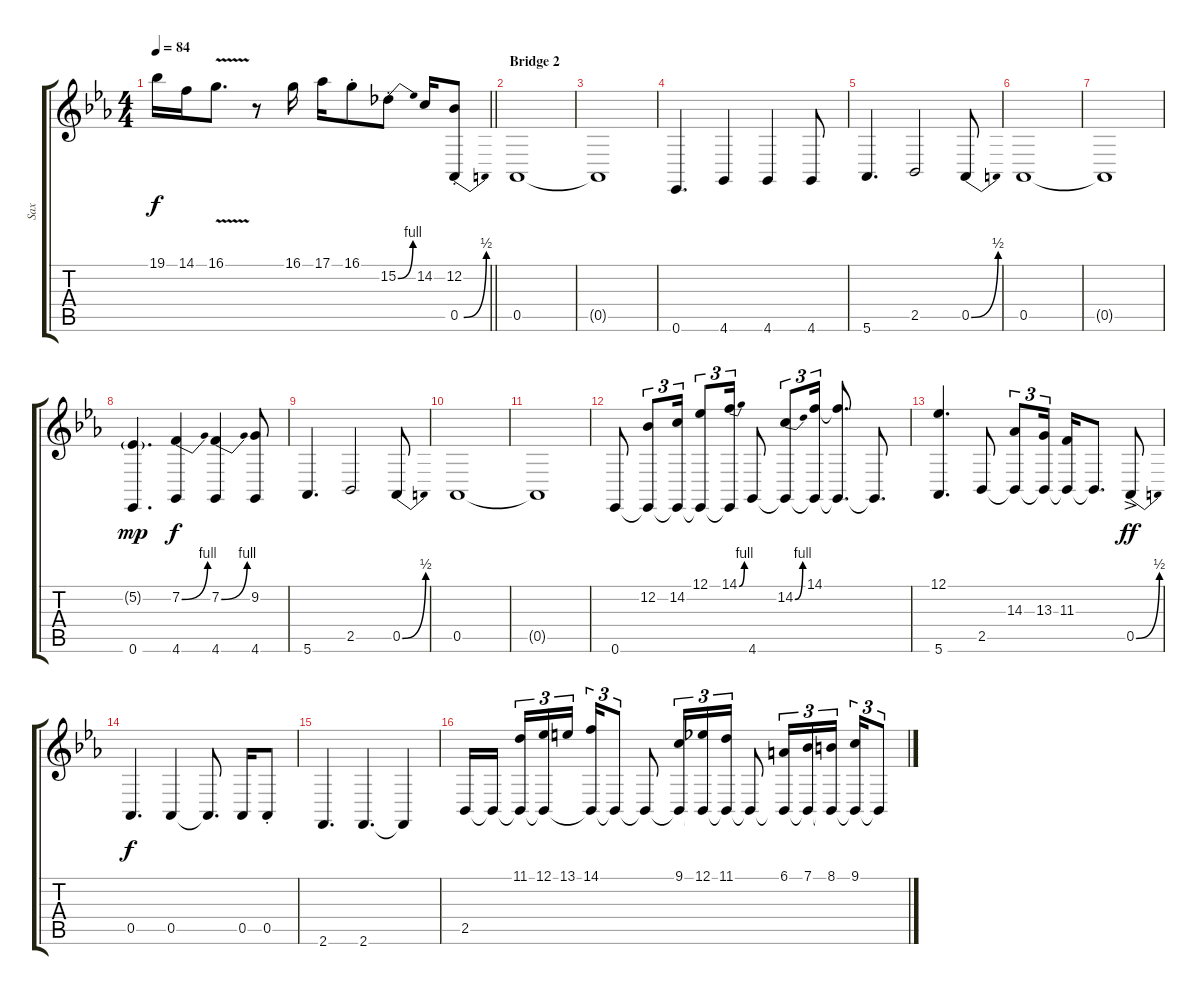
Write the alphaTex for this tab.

\track ("Sax" "Sax") {instrument tenorsax}
\staff {score tabs}
\tuning (Eb4 Bb3 Gb3 Db3 Ab2 Eb2) {hide}
\ts (4 4)
\tempo 84
\clef g2
\barLineRight lightlight
\ks eb
19.1.16{dy f} 14.1.16 16.1{v}.8{d} r.8 16.1.16 17.1.16 16.1{st}.8 15.2{be (bend 0 0 60 4) st}.8 14.2.16 (12.2{st} 0.5{be (bend 0 0 60 2)}).8 |
\section ("" "Bridge 2")
0.5.1 |
0.5{t}.1 |
0.6.4{d} 4.6.4 4.6.4 4.6.8 |
5.6.4{d} 2.5.2 0.5{be (bend 0 0 60 2)}.8 |
0.5.1 |
0.5{t}.1 |
(5.2{g} 0.6).4{d dy mp} (7.2{be (bend 0 0 60 4)} 4.6).4{dy f} (7.2{be (bend 0 0 60 4)} 4.6).4 (9.2 4.6).8 |
5.6.4{d} 2.5.2 0.5{be (bend 0 0 60 2)}.8 |
0.5.1 |
0.5{t}.1 |
0.6.8 (12.2 0.6{t}).8{tu (3 2)} (14.2 0.6{t}).16{tu (3 2)} (12.1 0.6{t}).8{tu (3 2)} (14.1{be (bend 0 0 60 4)} 0.6{t}).16{tu (3 2)} 4.6.8 (14.2{be (bend 0 0 60 4)} 4.6{t}).8{tu (3 2)} (14.1 4.6{t}).16{tu (3 2)} (14.1{t} 4.6{t}).8{d} 4.6{t}.8{d} |
(12.1 5.6).4{d} 2.5.8 (14.3 2.5{t}).8{tu (3 2)} (13.3 2.5{t}).16{tu (3 2) beam splitsecondary} (11.3 2.5{t}).16 2.5{t}.8{d} 0.5{be (bend 0 0 60 2) ac}.8{dy ff} |
0.5.4{d dy f} 0.5.4 0.5{t}.8{d} 0.5.16 0.5{st}.8 |
2.6.4{d} 2.6.4{d} 2.6{t}.4 |
2.5.16 2.5{t}.16{beam splitsecondary} (11.1 2.5{t}).16{tu (3 2)} (12.1 2.5{t}).16{tu (3 2)} 13.1.16{tu (3 2)} (14.1 2.5{t}).16{tu (3 2)} 2.5{t}.8{tu (3 2)} 2.5{t}.8 (9.1 2.5{t}).16{tu (3 2)} (12.1 2.5{t}).16{tu (3 2)} (11.1 2.5{t}).16{tu (3 2)} 2.5{t}.8 (6.1 2.5{t}).16{tu (3 2)} (7.1 2.5{t}).16{tu (3 2)} (8.1 2.5{t}).16{tu (3 2) beam splitsecondary} (9.1 2.5{t}).16{tu (3 2)} 2.5{t}.8{tu (3 2)}
